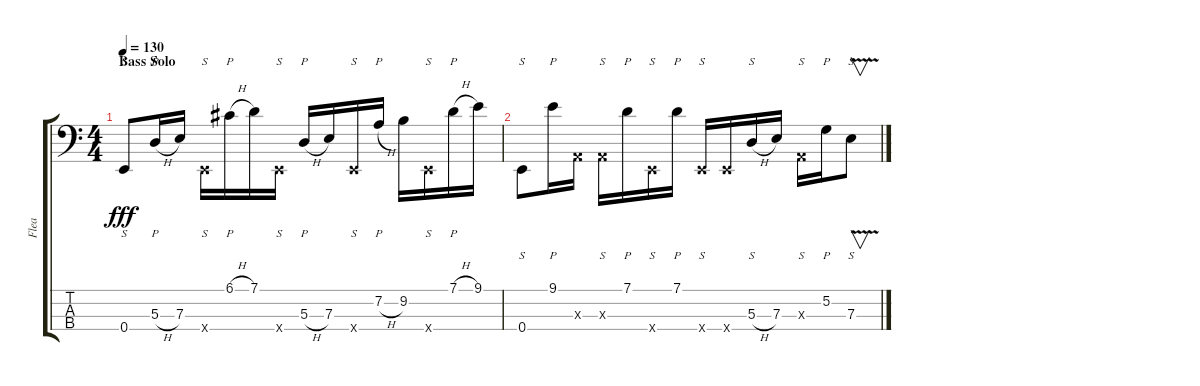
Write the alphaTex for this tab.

\track ("Flea" "Flea") {instrument electricbassfinger}
\staff {score tabs}
\tuning (G2 D2 A1 E1) {hide}
\ts (4 4)
\section ("" "Bass Solo")
\tempo 130
\clef f4
\ks c
0.4.8{s dy fff} 5.3{h}.16{p} 7.3.16 0.4{x}.16{s} 6.1{h}.16{p} 7.1.16 0.4{x}.16{s} 5.3{h}.16{p} 7.3.16 0.4{x}.16{s} 7.2{h}.16{p} 9.2.16 0.4{x}.16{s} 7.1{h}.16{p} 9.1.16 |
0.4.8{s} 9.1.16{p} 0.3{x}.16 0.3{x}.16{s} 7.1.16{p} 0.4{x}.16{s} 7.1.16{p} 0.4{x}.16{s} 0.4{x}.16 5.3{h}.16{s} 7.3.16 0.3{x}.16{s} 5.2.16{p} 7.3{v}.8{v s}
